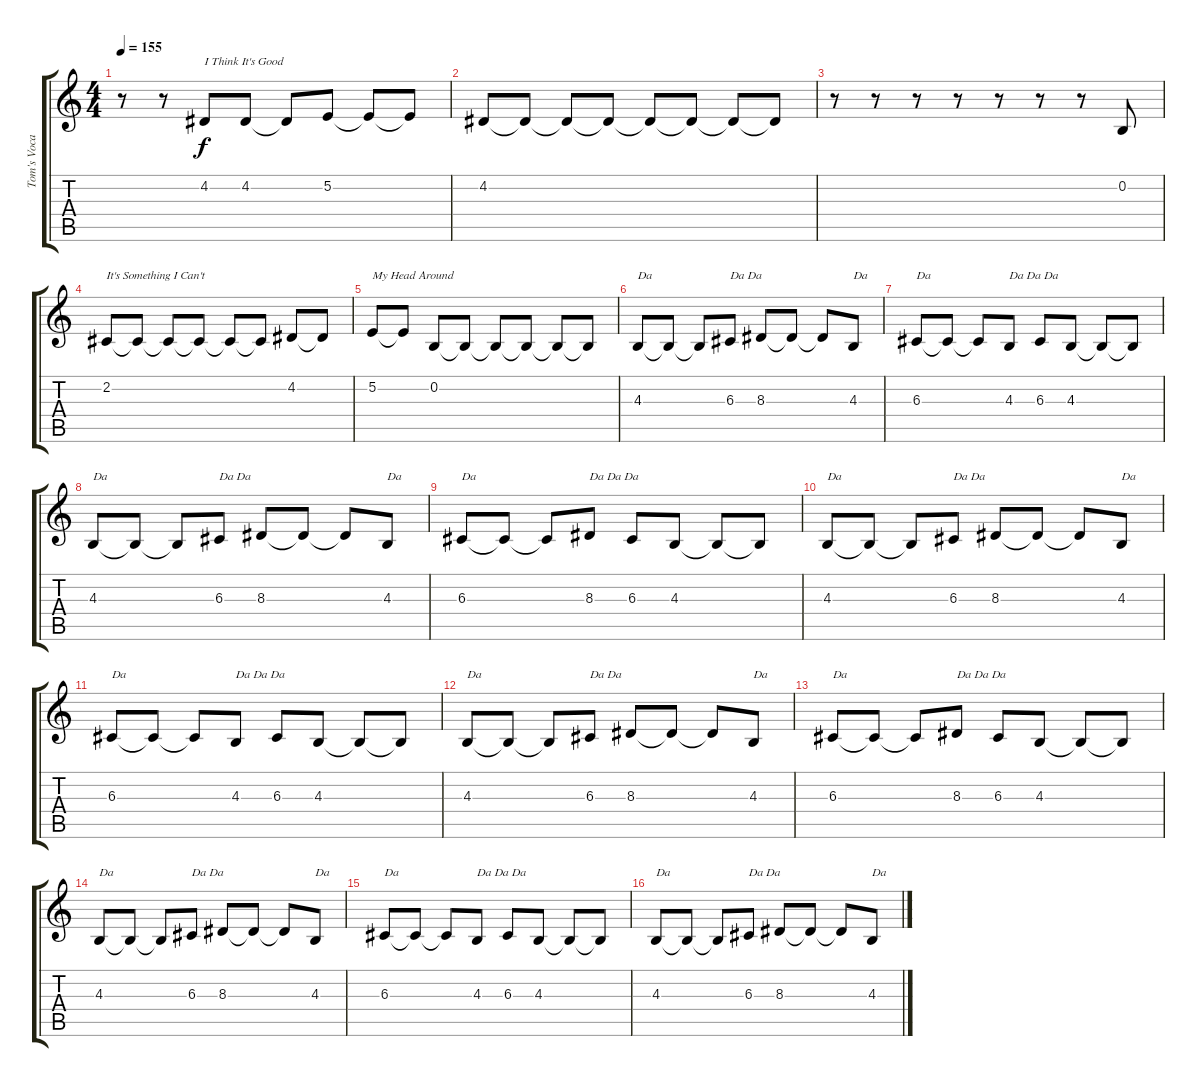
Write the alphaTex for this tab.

\track ("Tom's Vocals" "Tom's Voca") {instrument clarinet}
\staff {score tabs}
\tuning (E4 B3 G3 D3 A2 E2) {hide}
\ts (4 4)
\tempo 155
\clef g2
\ks c
r.8{dy f} r.8 4.2.8{txt "I Think It's Good"} 4.2.8 4.2{t}.8 5.2.8 5.2{t}.8 5.2{t}.8 |
4.2.8 4.2{t}.8 4.2{t}.8 4.2{t}.8 4.2{t}.8 4.2{t}.8 4.2{t}.8 4.2{t}.8 |
r.8 r.8 r.8 r.8 r.8 r.8 r.8 0.2.8 |
2.2.8{txt "It's Something I Can't"} 2.2{t}.8 2.2{t}.8 2.2{t}.8 2.2{t}.8 2.2{t}.8 4.2.8 4.2{t}.8 |
5.2.8{txt "My Head Around"} 5.2{t}.8 0.2.8 0.2{t}.8 0.2{t}.8 0.2{t}.8 0.2{t}.8 0.2{t}.8 |
4.3.8{txt "Da"} 4.3{t}.8 4.3{t}.8 6.3.8{txt "Da Da"} 8.3.8 8.3{t}.8 8.3{t}.8 4.3.8{txt "Da"} |
6.3.8{txt "Da"} 6.3{t}.8 6.3{t}.8 4.3.8{txt "Da Da Da"} 6.3.8 4.3.8 4.3{t}.8 4.3{t}.8 |
4.3.8{txt "Da"} 4.3{t}.8 4.3{t}.8 6.3.8{txt "Da Da"} 8.3.8 8.3{t}.8 8.3{t}.8 4.3.8{txt "Da"} |
6.3.8{txt "Da"} 6.3{t}.8 6.3{t}.8 8.3.8{txt "Da Da Da"} 6.3.8 4.3.8 4.3{t}.8 4.3{t}.8 |
4.3.8{txt "Da"} 4.3{t}.8 4.3{t}.8 6.3.8{txt "Da Da"} 8.3.8 8.3{t}.8 8.3{t}.8 4.3.8{txt "Da"} |
6.3.8{txt "Da"} 6.3{t}.8 6.3{t}.8 4.3.8{txt "Da Da Da"} 6.3.8 4.3.8 4.3{t}.8 4.3{t}.8 |
4.3.8{txt "Da"} 4.3{t}.8 4.3{t}.8 6.3.8{txt "Da Da"} 8.3.8 8.3{t}.8 8.3{t}.8 4.3.8{txt "Da"} |
6.3.8{txt "Da"} 6.3{t}.8 6.3{t}.8 8.3.8{txt "Da Da Da"} 6.3.8 4.3.8 4.3{t}.8 4.3{t}.8 |
4.3.8{txt "Da"} 4.3{t}.8 4.3{t}.8 6.3.8{txt "Da Da"} 8.3.8 8.3{t}.8 8.3{t}.8 4.3.8{txt "Da"} |
6.3.8{txt "Da"} 6.3{t}.8 6.3{t}.8 4.3.8{txt "Da Da Da"} 6.3.8 4.3.8 4.3{t}.8 4.3{t}.8 |
4.3.8{txt "Da"} 4.3{t}.8 4.3{t}.8 6.3.8{txt "Da Da"} 8.3.8 8.3{t}.8 8.3{t}.8 4.3.8{txt "Da"}
